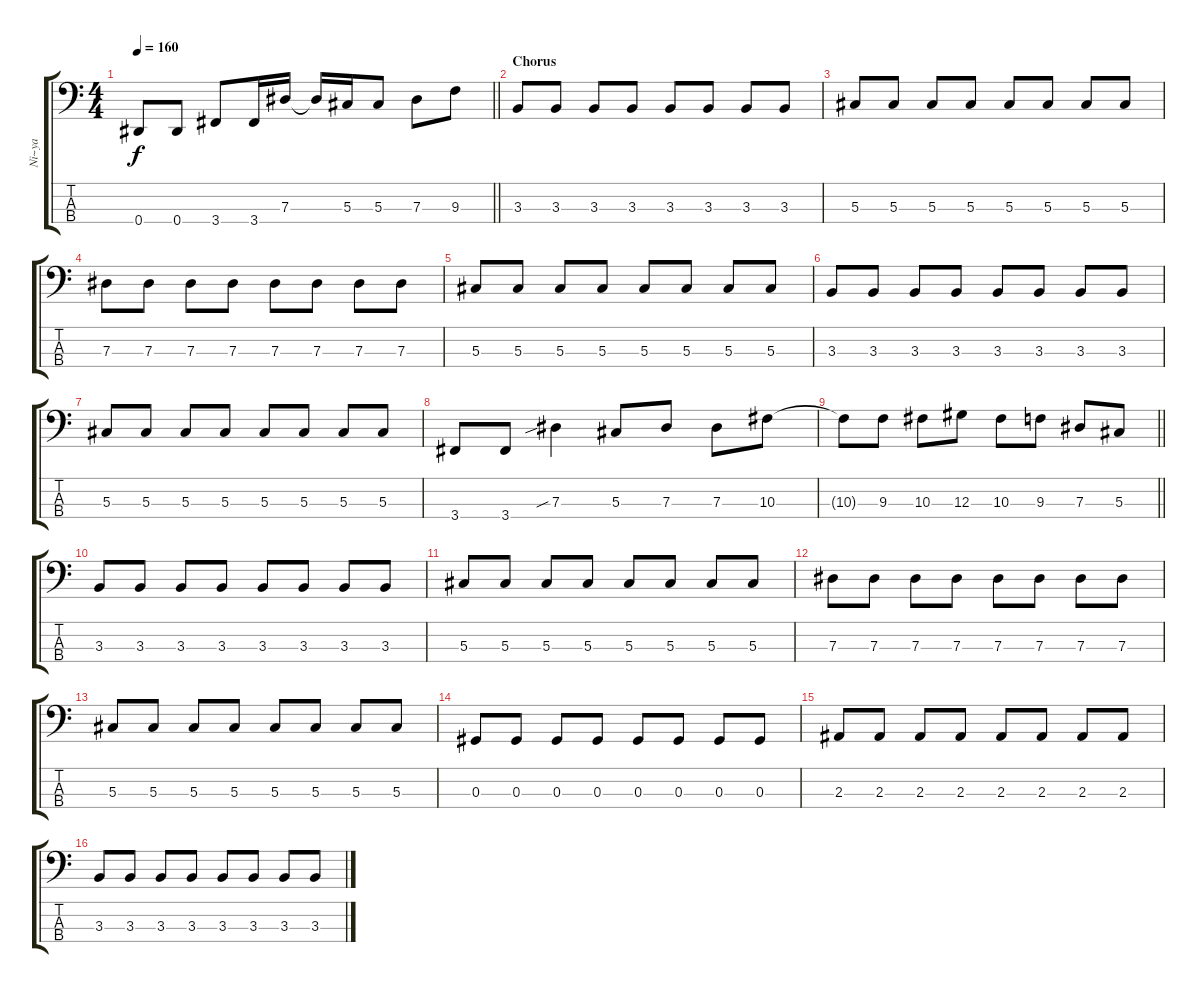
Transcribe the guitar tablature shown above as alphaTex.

\track ("Ni~ya" "Ni~ya") {instrument electricbasspick}
\staff {score tabs}
\tuning (Gb2 Db2 Ab1 Eb1) {hide}
\ts (4 4)
\tempo 160
\clef f4
\barLineRight lightlight
\ks c
0.4.8{dy f} 0.4.8 3.4.8 3.4.16 7.3.16 7.3{t}.16 5.3.16 5.3.8 7.3.8 9.3.8 |
\section ("" "Chorus")
3.3.8 3.3.8 3.3.8 3.3.8 3.3.8 3.3.8 3.3.8 3.3.8 |
5.3.8 5.3.8 5.3.8 5.3.8 5.3.8 5.3.8 5.3.8 5.3.8 |
7.3.8 7.3.8 7.3.8 7.3.8 7.3.8 7.3.8 7.3.8 7.3.8 |
5.3.8 5.3.8 5.3.8 5.3.8 5.3.8 5.3.8 5.3.8 5.3.8 |
3.3.8 3.3.8 3.3.8 3.3.8 3.3.8 3.3.8 3.3.8 3.3.8 |
5.3.8 5.3.8 5.3.8 5.3.8 5.3.8 5.3.8 5.3.8 5.3.8 |
3.4.8 3.4.8 7.3{sib}.4 5.3.8 7.3.8 7.3.8 10.3.8 |
\barLineRight lightlight
10.3{t}.8 9.3.8 10.3.8 12.3.8 10.3.8 9.3.8 7.3.8 5.3.8 |
3.3.8 3.3.8 3.3.8 3.3.8 3.3.8 3.3.8 3.3.8 3.3.8 |
5.3.8 5.3.8 5.3.8 5.3.8 5.3.8 5.3.8 5.3.8 5.3.8 |
7.3.8 7.3.8 7.3.8 7.3.8 7.3.8 7.3.8 7.3.8 7.3.8 |
5.3.8 5.3.8 5.3.8 5.3.8 5.3.8 5.3.8 5.3.8 5.3.8 |
0.3.8 0.3.8 0.3.8 0.3.8 0.3.8 0.3.8 0.3.8 0.3.8 |
2.3.8 2.3.8 2.3.8 2.3.8 2.3.8 2.3.8 2.3.8 2.3.8 |
3.3.8 3.3.8 3.3.8 3.3.8 3.3.8 3.3.8 3.3.8 3.3.8
